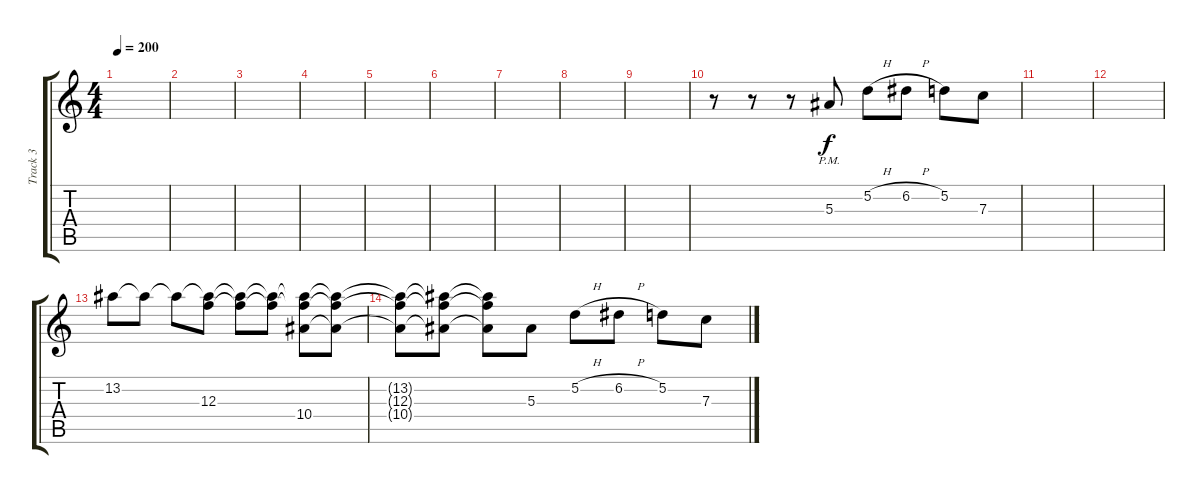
\track ("Track 3" "Track 3") {instrument distortionguitar}
\staff {score tabs}
\tuning (D4 A3 F3 C3 G2 C2) {hide}
\ts (4 4)
\tempo 200
\clef g2
\ks c
|
|
|
|
|
|
|
|
|
r.8 r.8 r.8 5.3{pm}.8 5.2{h}.8 6.2{h}.8 5.2.8 7.3.8 |
|
|
13.2.8 13.2{t}.8 13.2{t}.8 (13.2{t} 12.3).8 (13.2{t} 12.3{t}).8 (13.2{t} 12.3{t}).8 (13.2{t} 12.3{t} 10.4).8 (13.2{t} 12.3{t} 10.4{t}).8 |
(13.2{t} 12.3{t} 10.4{t}).8 (13.2{t} 12.3{t} 10.4{t}).8 (13.2{t} 12.3{t} 10.4{t}).8 5.3.8 5.2{h}.8 6.2{h}.8 5.2.8 7.3.8
